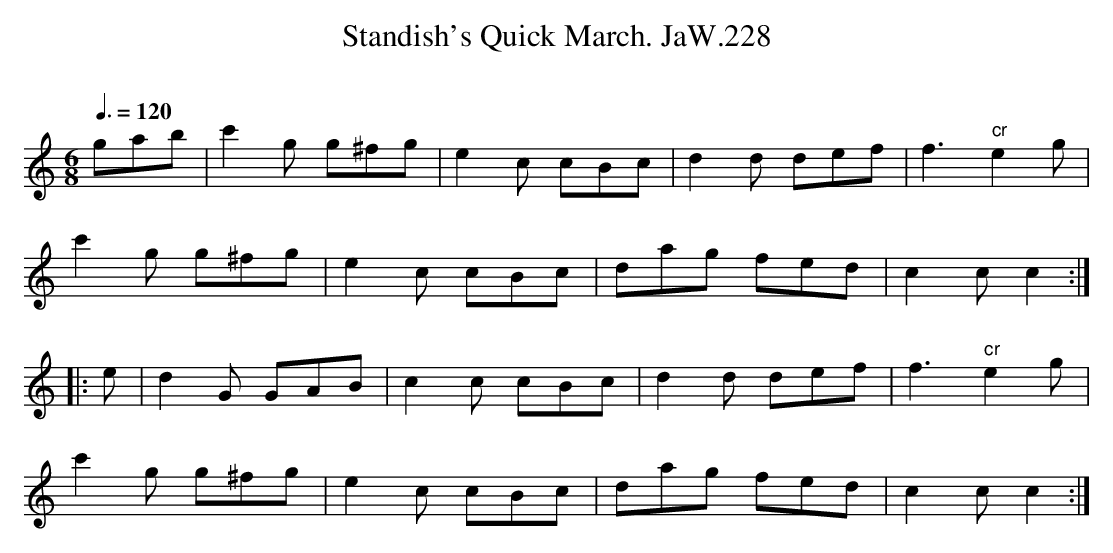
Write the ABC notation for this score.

X:1
T:Standish's Quick March. JaW.228
M:6/8
L:1/8
Q:3/8=120
O:
K:C
gab|c'2g g^fg|e2c cBc|d2d def|f3 "cr"e2g|
c'2g g^fg|e2c cBc|dag fed|c2c c2:|
|:e|d2G GAB|c2c cBc|d2d def|f3 "cr"e2g|
c'2g g^fg|e2c cBc|dag fed|c2c c2:|
